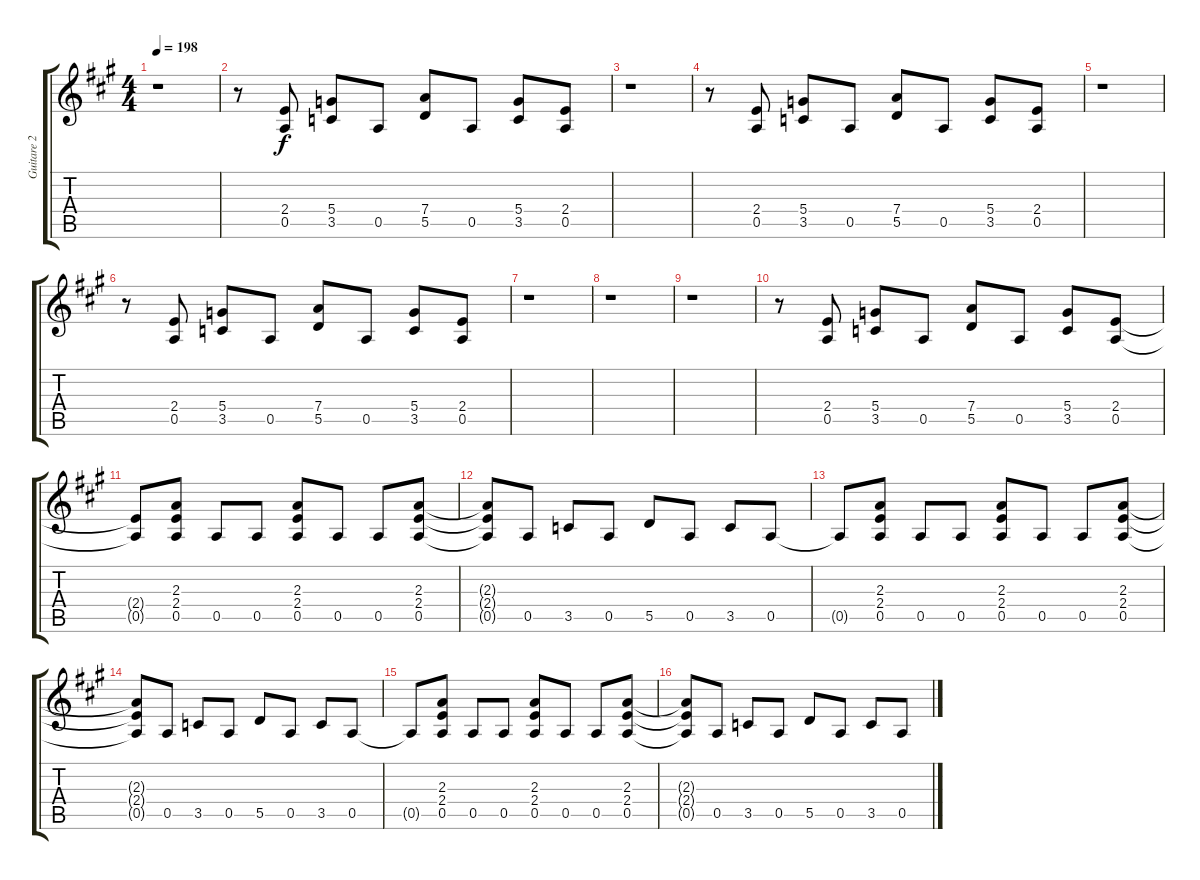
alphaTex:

\track ("Guitare 2 (Malcom Young)" "Guitare 2 ") {instrument overdrivenguitar}
\staff {score tabs}
\tuning (E4 B3 G3 D3 A2 E2) {hide}
\ts (4 4)
\tempo 198
\clef g2
\ks a
r.1{dy f} |
r.8 (2.4 0.5).8 (5.4 3.5).8 0.5.8 (7.4 5.5).8 0.5.8 (5.4 3.5).8 (2.4 0.5).8 |
r.1 |
r.8 (2.4 0.5).8 (5.4 3.5).8 0.5.8 (7.4 5.5).8 0.5.8 (5.4 3.5).8 (2.4 0.5).8 |
r.1 |
r.8 (2.4 0.5).8 (5.4 3.5).8 0.5.8 (7.4 5.5).8 0.5.8 (5.4 3.5).8 (2.4 0.5).8 |
r.1 |
r.1 |
r.1 |
r.8 (2.4 0.5).8 (5.4 3.5).8 0.5.8 (7.4 5.5).8 0.5.8 (5.4 3.5).8 (2.4 0.5).8 |
(2.4{t} 0.5{t}).8 (2.3 2.4 0.5).8 0.5.8 0.5.8 (2.3 2.4 0.5).8 0.5.8 0.5.8 (2.3 2.4 0.5).8 |
(2.3{t} 2.4{t} 0.5{t}).8 0.5.8 3.5.8 0.5.8 5.5.8 0.5.8 3.5.8 0.5.8 |
0.5{t}.8 (2.3 2.4 0.5).8 0.5.8 0.5.8 (2.3 2.4 0.5).8 0.5.8 0.5.8 (2.3 2.4 0.5).8 |
(2.3{t} 2.4{t} 0.5{t}).8 0.5.8 3.5.8 0.5.8 5.5.8 0.5.8 3.5.8 0.5.8 |
0.5{t}.8 (2.3 2.4 0.5).8 0.5.8 0.5.8 (2.3 2.4 0.5).8 0.5.8 0.5.8 (2.3 2.4 0.5).8 |
(2.3{t} 2.4{t} 0.5{t}).8 0.5.8 3.5.8 0.5.8 5.5.8 0.5.8 3.5.8 0.5.8
